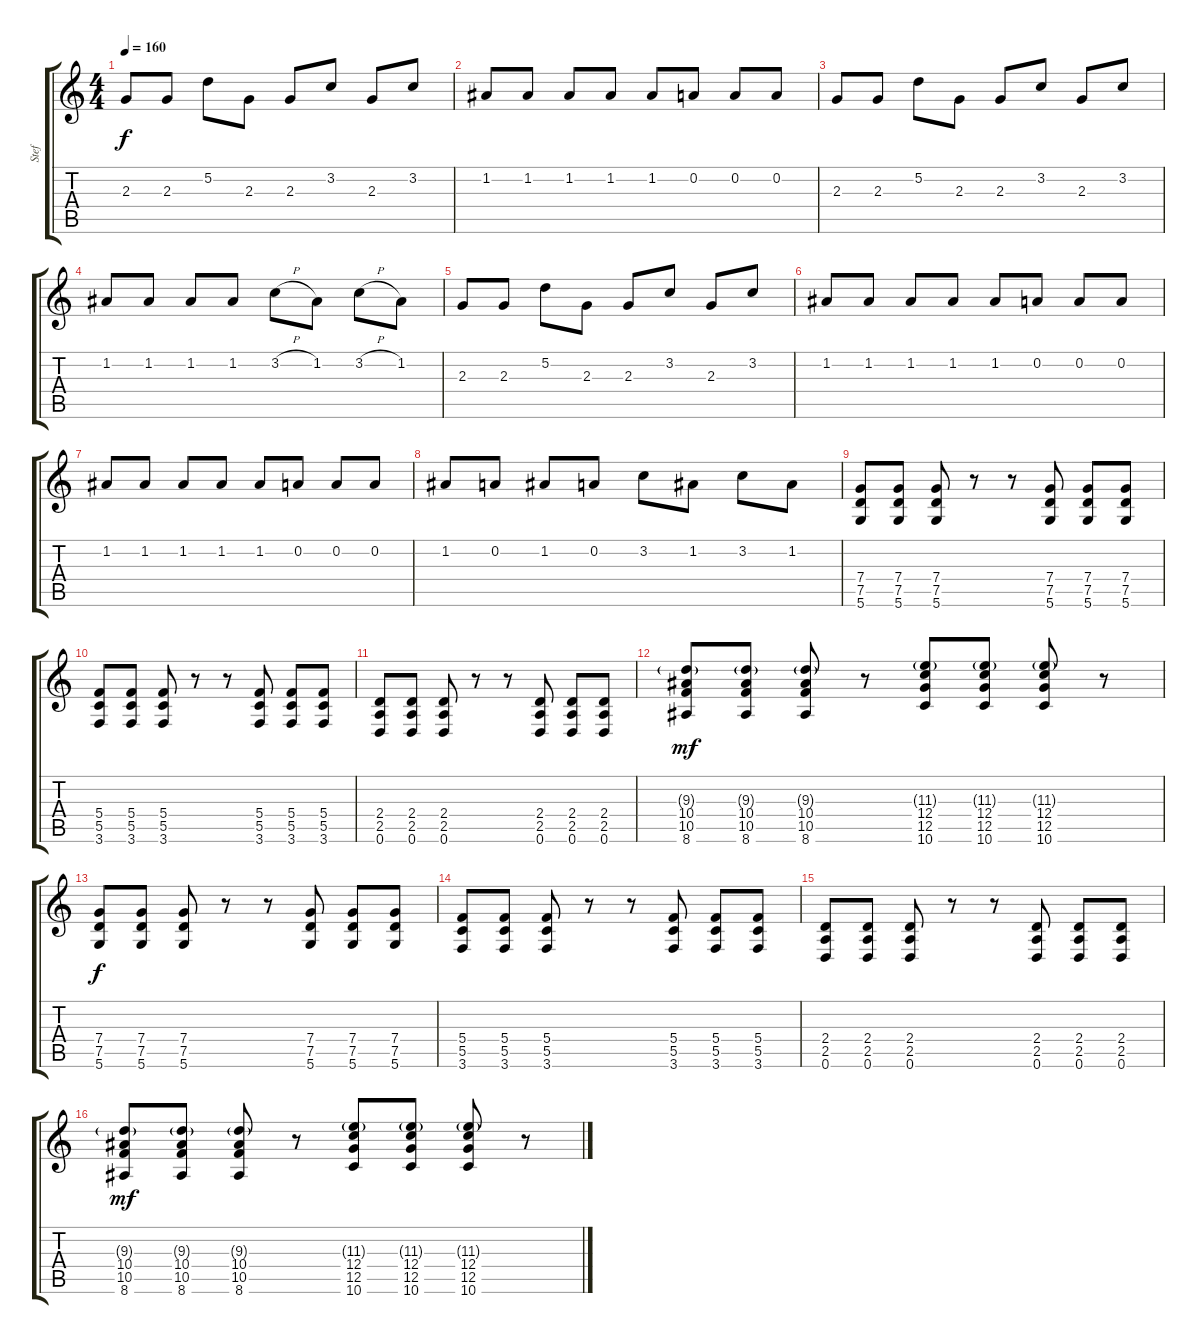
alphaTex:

\track ("Stef" "Stef") {instrument distortionguitar}
\staff {score tabs}
\tuning (D4 A3 F3 C3 G2 D2) {hide}
\ts (4 4)
\tempo 160
\clef g2
\ks c
2.3.8{dy f} 2.3.8 5.2.8 2.3.8 2.3.8 3.2.8 2.3.8 3.2.8 |
1.2.8 1.2.8 1.2.8 1.2.8 1.2.8 0.2.8 0.2.8 0.2.8 |
2.3.8 2.3.8 5.2.8 2.3.8 2.3.8 3.2.8 2.3.8 3.2.8 |
1.2.8 1.2.8 1.2.8 1.2.8 3.2{h}.8 1.2.8 3.2{h}.8 1.2.8 |
2.3.8 2.3.8 5.2.8 2.3.8 2.3.8 3.2.8 2.3.8 3.2.8 |
1.2.8 1.2.8 1.2.8 1.2.8 1.2.8 0.2.8 0.2.8 0.2.8 |
1.2.8 1.2.8 1.2.8 1.2.8 1.2.8 0.2.8 0.2.8 0.2.8 |
1.2.8 0.2.8 1.2.8 0.2.8 3.2.8 1.2.8 3.2.8 1.2.8 |
(7.4 7.5 5.6).8 (7.4 7.5 5.6).8 (7.4 7.5 5.6).8 r.8 r.8 (7.4 7.5 5.6).8 (7.4 7.5 5.6).8 (7.4 7.5 5.6).8 |
(5.4 5.5 3.6).8 (5.4 5.5 3.6).8 (5.4 5.5 3.6).8 r.8 r.8 (5.4 5.5 3.6).8 (5.4 5.5 3.6).8 (5.4 5.5 3.6).8 |
(2.4 2.5 0.6).8 (2.4 2.5 0.6).8 (2.4 2.5 0.6).8 r.8 r.8 (2.4 2.5 0.6).8 (2.4 2.5 0.6).8 (2.4 2.5 0.6).8 |
(9.3{g} 10.4 10.5 8.6).8{dy mf} (9.3{g} 10.4 10.5 8.6).8 (9.3{g} 10.4 10.5 8.6).8 r.8 (11.3{g} 12.4 12.5 10.6).8 (11.3{g} 12.4 12.5 10.6).8 (11.3{g} 12.4 12.5 10.6).8 r.8 |
(7.4 7.5 5.6).8{dy f} (7.4 7.5 5.6).8 (7.4 7.5 5.6).8 r.8 r.8 (7.4 7.5 5.6).8 (7.4 7.5 5.6).8 (7.4 7.5 5.6).8 |
(5.4 5.5 3.6).8 (5.4 5.5 3.6).8 (5.4 5.5 3.6).8 r.8 r.8 (5.4 5.5 3.6).8 (5.4 5.5 3.6).8 (5.4 5.5 3.6).8 |
(2.4 2.5 0.6).8 (2.4 2.5 0.6).8 (2.4 2.5 0.6).8 r.8 r.8 (2.4 2.5 0.6).8 (2.4 2.5 0.6).8 (2.4 2.5 0.6).8 |
(9.3{g} 10.4 10.5 8.6).8{dy mf} (9.3{g} 10.4 10.5 8.6).8 (9.3{g} 10.4 10.5 8.6).8 r.8 (11.3{g} 12.4 12.5 10.6).8 (11.3{g} 12.4 12.5 10.6).8 (11.3{g} 12.4 12.5 10.6).8 r.8
